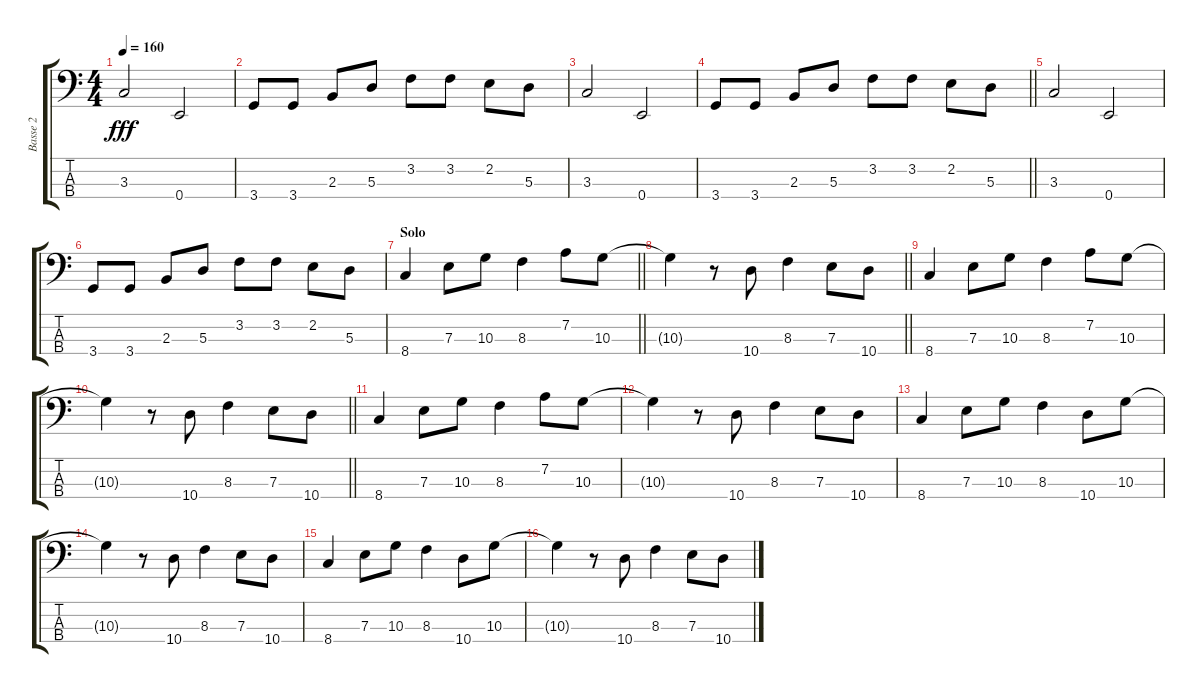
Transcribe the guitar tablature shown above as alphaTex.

\track ("Basse 2" "Basse 2") {instrument electricbassfinger}
\staff {score tabs}
\tuning (G2 D2 A1 E1) {hide}
\ts (4 4)
\tempo 160
\clef f4
\ks c
3.3.2{dy fff} 0.4.2 |
3.4.8 3.4.8 2.3.8 5.3.8 3.2.8 3.2.8 2.2.8 5.3.8 |
3.3.2 0.4.2 |
\barLineRight lightlight
3.4.8 3.4.8 2.3.8 5.3.8 3.2.8 3.2.8 2.2.8 5.3.8 |
3.3.2 0.4.2 |
3.4.8 3.4.8 2.3.8 5.3.8 3.2.8 3.2.8 2.2.8 5.3.8 |
\section ("" "Solo")
\barLineRight lightlight
8.4.4 7.3.8 10.3.8 8.3.4 7.2.8 10.3.8 |
\barLineRight lightlight
10.3{t}.4 r.8 10.4.8 8.3.4 7.3.8 10.4.8 |
8.4.4 7.3.8 10.3.8 8.3.4 7.2.8 10.3.8 |
\barLineRight lightlight
10.3{t}.4 r.8 10.4.8 8.3.4 7.3.8 10.4.8 |
8.4.4 7.3.8 10.3.8 8.3.4 7.2.8 10.3.8 |
10.3{t}.4 r.8 10.4.8 8.3.4 7.3.8 10.4.8 |
8.4.4 7.3.8 10.3.8 8.3.4 10.4.8 10.3.8 |
10.3{t}.4 r.8 10.4.8 8.3.4 7.3.8 10.4.8 |
8.4.4 7.3.8 10.3.8 8.3.4 10.4.8 10.3.8 |
10.3{t}.4 r.8 10.4.8 8.3.4 7.3.8 10.4.8
